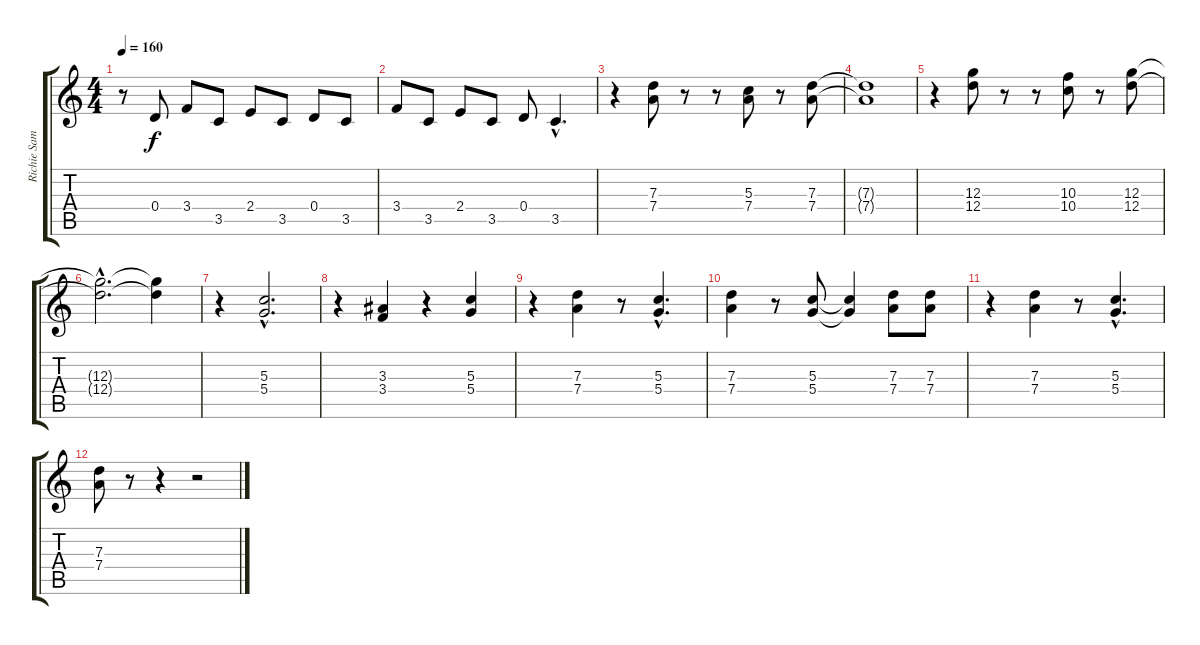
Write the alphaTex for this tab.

\track ("Richie Sambora Gtr.1" "Richie Sam") {instrument overdrivenguitar}
\staff {score tabs}
\tuning (E4 B3 G3 D3 A2 E2) {hide}
\ts (4 4)
\tempo 160
\clef g2
\ks c
r.8{dy f} 0.4.8 3.4.8 3.5.8 2.4.8 3.5.8 0.4.8 3.5.8 |
3.4.8 3.5.8 2.4.8 3.5.8 0.4.8 3.5{hac}.4{d} |
r.4 (7.3 7.4).8 r.8 r.8 (5.3 7.4).8 r.8 (7.3 7.4).8 |
(7.3{t} 7.4{t}).1 |
r.4 (12.3 12.4).8 r.8 r.8 (10.3 10.4).8 r.8 (12.3 12.4).8 |
(12.3{hac t} 12.4{hac t}).2{d} (12.3{t} 12.4{t}).4 |
r.4 (5.3{hac} 5.4{hac}).2{d} |
r.4 (3.3 3.4).4 r.4 (5.3 5.4).4 |
r.4 (7.3 7.4).4 r.8 (5.3{hac} 5.4{hac}).4{d} |
(7.3 7.4).4 r.8 (5.3 5.4).8 (5.3{t} 5.4{t}).4 (7.3 7.4).8 (7.3 7.4).8 |
r.4 (7.3 7.4).4 r.8 (5.3{hac} 5.4{hac}).4{d} |
(7.3 7.4).8 r.8 r.4 r.2
